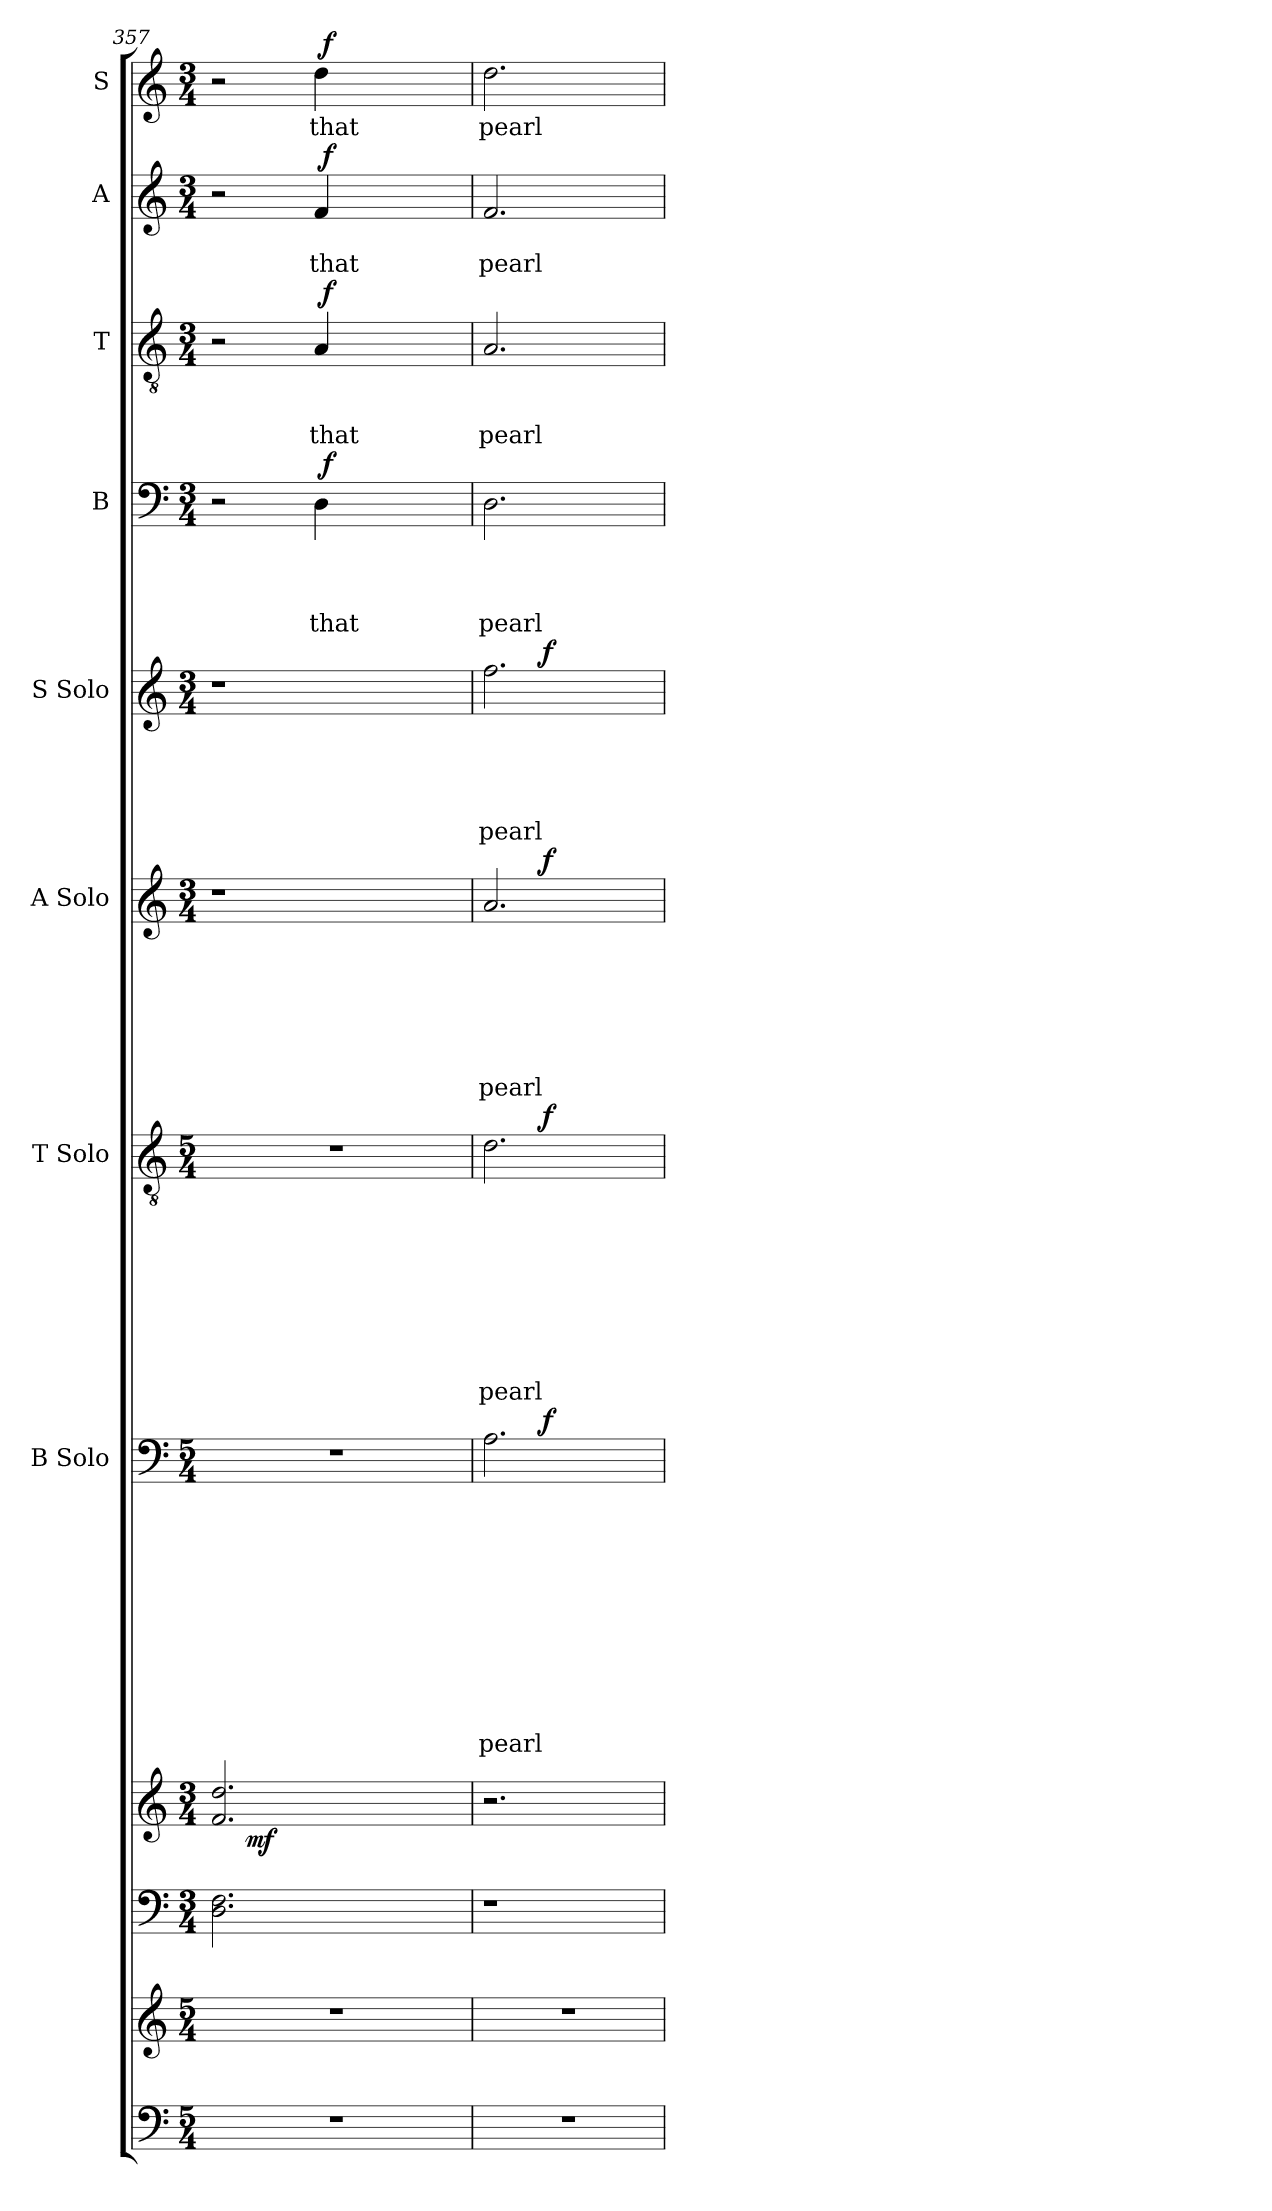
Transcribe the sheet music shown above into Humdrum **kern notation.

**kern	**kern	**kern	**kern	**dynam	**kern	**text	**text	**text	**text	**text	**text	**text	**text	**text	**text	**text	**dynam	**kern	**text	**text	**text	**text	**text	**text	**text	**text	**text	**dynam	**kern	**text	**text	**text	**text	**text	**text	**text	**dynam	**kern	**text	**text	**text	**text	**text	**dynam	**kern	**text	**text	**text	**text	**dynam	**kern	**text	**text	**text	**dynam	**kern	**text	**text	**dynam	**kern	**text	**dynam
*part12	*part11	*part10	*part9	*part9	*part8	*part8	*part8	*part8	*part8	*part8	*part8	*part8	*part8	*part8	*part8	*part8	*part8	*part7	*part7	*part7	*part7	*part7	*part7	*part7	*part7	*part7	*part7	*part7	*part6	*part6	*part6	*part6	*part6	*part6	*part6	*part6	*part6	*part5	*part5	*part5	*part5	*part5	*part5	*part5	*part4	*part4	*part4	*part4	*part4	*part4	*part3	*part3	*part3	*part3	*part3	*part2	*part2	*part2	*part2	*part1	*part1	*part1
*staff12	*staff11	*staff10	*staff9	*staff9	*staff8	*staff8	*staff8	*staff8	*staff8	*staff8	*staff8	*staff8	*staff8	*staff8	*staff8	*staff8	*staff8	*staff7	*staff7	*staff7	*staff7	*staff7	*staff7	*staff7	*staff7	*staff7	*staff7	*staff7	*staff6	*staff6	*staff6	*staff6	*staff6	*staff6	*staff6	*staff6	*staff6	*staff5	*staff5	*staff5	*staff5	*staff5	*staff5	*staff5	*staff4	*staff4	*staff4	*staff4	*staff4	*staff4	*staff3	*staff3	*staff3	*staff3	*staff3	*staff2	*staff2	*staff2	*staff2	*staff1	*staff1	*staff1
*	*	*	*	*	*I"B Solo	*	*	*	*	*	*	*	*	*	*	*	*	*I"T Solo	*	*	*	*	*	*	*	*	*	*	*I"A Solo	*	*	*	*	*	*	*	*	*I"S Solo	*	*	*	*	*	*	*I"B	*	*	*	*	*	*I"T	*	*	*	*	*I"A	*	*	*	*I"S	*	*
!!LO:PB:g=z
*clefF4	*clefG2	*clefF4	*clefG2	*	*clefF4	*	*	*	*	*	*	*	*	*	*	*	*	*clefGv2	*	*	*	*	*	*	*	*	*	*	*clefG2	*	*	*	*	*	*	*	*	*clefG2	*	*	*	*	*	*	*clefF4	*	*	*	*	*	*clefGv2	*	*	*	*	*clefG2	*	*	*	*clefG2	*	*
*k[]	*k[]	*k[]	*k[]	*	*k[]	*	*	*	*	*	*	*	*	*	*	*	*	*k[]	*	*	*	*	*	*	*	*	*	*	*k[]	*	*	*	*	*	*	*	*	*k[]	*	*	*	*	*	*	*k[]	*	*	*	*	*	*k[]	*	*	*	*	*k[]	*	*	*	*k[]	*	*
*C:	*C:	*C:	*C:	*	*C:	*	*	*	*	*	*	*	*	*	*	*	*	*C:	*	*	*	*	*	*	*	*	*	*	*C:	*	*	*	*	*	*	*	*	*C:	*	*	*	*	*	*	*C:	*	*	*	*	*	*C:	*	*	*	*	*C:	*	*	*	*C:	*	*
*M5/4	*M5/4	*M3/4	*M3/4	*	*M5/4	*	*	*	*	*	*	*	*	*	*	*	*	*M5/4	*	*	*	*	*	*	*	*	*	*	*M3/4	*	*	*	*	*	*	*	*	*M3/4	*	*	*	*	*	*	*M3/4	*	*	*	*	*	*M3/4	*	*	*	*	*M3/4	*	*	*	*M3/4	*	*
=357	=357	=357	=357	=357	=357	=357	=357	=357	=357	=357	=357	=357	=357	=357	=357	=357	=357	=357	=357	=357	=357	=357	=357	=357	=357	=357	=357	=357	=357	=357	=357	=357	=357	=357	=357	=357	=357	=357	=357	=357	=357	=357	=357	=357	=357	=357	=357	=357	=357	=357	=357	=357	=357	=357	=357	=357	=357	=357	=357	=357	=357	=357
!	!	!	!	!	!	!	!	!	!	!	!	!	!	!	!	!	!	!	!	!	!	!	!	!	!	!	!	!	!LO:N:vis=1	!	!	!	!	!	!	!	!	!LO:N:vis=1	!	!	!	!	!	!	!	!	!	!	!	!	!	!	!	!	!	!	!	!	!	!	!	!
*	*	*	*^	*	*	*	*	*	*	*	*	*	*	*	*	*	*	*	*	*	*	*	*	*	*	*	*	*	*	*	*	*	*	*	*	*	*	*	*	*	*	*	*	*	*^	*	*	*	*	*	*^	*	*	*	*	*^	*	*	*	*^	*	*
4%5r	4%5r	2.D\ 2.F\	2.f/ 2.dd/	8ryy	.	4%5r	.	.	.	.	.	.	.	.	.	.	.	.	4%5r	.	.	.	.	.	.	.	.	.	.	2.r	.	.	.	.	.	.	.	.	2.r	.	.	.	.	.	.	2r	3ryy	.	.	.	.	.	2r	3ryy	.	.	.	.	2r	3ryy	.	.	.	2r	3ryy	.	.
.	.	.	.	64ryy	.	.	.	.	.	.	.	.	.	.	.	.	.	.	.	.	.	.	.	.	.	.	.	.	.	.	.	.	.	.	.	.	.	.	.	.	.	.	.	.	.	.	.	.	.	.	.	.	.	.	.	.	.	.	.	.	.	.	.	.	.	.	.
!	!	!	!	!	!LO:DY:b	!	!	!	!	!	!	!	!	!	!	!	!	!	!	!	!	!	!	!	!	!	!	!	!	!	!	!	!	!	!	!	!	!	!	!	!	!	!	!	!	!	!	!	!	!	!	!	!	!	!	!	!	!	!	!	!	!	!	!	!	!	!
.	.	.	.	1ryy	mf	.	.	.	.	.	.	.	.	.	.	.	.	.	.	.	.	.	.	.	.	.	.	.	.	.	.	.	.	.	.	.	.	.	.	.	.	.	.	.	.	.	.	.	.	.	.	.	.	.	.	.	.	.	.	.	.	.	.	.	.	.	.
.	.	.	.	.	.	.	.	.	.	.	.	.	.	.	.	.	.	.	.	.	.	.	.	.	.	.	.	.	.	.	.	.	.	.	.	.	.	.	.	.	.	.	.	.	.	.	6ryy	.	.	.	.	.	.	6ryy	.	.	.	.	.	6ryy	.	.	.	.	6ryy	.	.
!	!	!	!	!	!	!	!	!	!	!	!	!	!	!	!	!	!	!	!	!	!	!	!	!	!	!	!	!	!	!	!	!	!	!	!	!	!	!	!	!	!	!	!	!	!	!	!	!	!	!	!LO:LY:b	!	!	!	!	!	!LO:LY:b	!	!	!	!	!LO:LY:b	!	!	!	!LO:LY:b	!
.	.	.	.	.	.	.	.	.	.	.	.	.	.	.	.	.	.	.	.	.	.	.	.	.	.	.	.	.	.	.	.	.	.	.	.	.	.	.	.	.	.	.	.	.	.	4D\	48ryy	.	.	.	that	.	4A/	48ryy	.	.	that	.	4f/	48ryy	.	that	.	4dd\	48ryy	that	.
!	!	!	!	!	!	!	!	!	!	!	!	!	!	!	!	!	!	!	!	!	!	!	!	!	!	!	!	!	!	!	!	!	!	!	!	!	!	!	!	!	!	!	!	!	!	!	!	!	!	!	!	!LO:DY:a	!	!	!	!	!	!LO:DY:a	!	!	!	!	!LO:DY:a	!	!	!	!LO:DY:a
.	.	.	.	.	.	.	.	.	.	.	.	.	.	.	.	.	.	.	.	.	.	.	.	.	.	.	.	.	.	.	.	.	.	.	.	.	.	.	.	.	.	.	.	.	.	.	3ryy	.	.	.	.	f	.	3ryy	.	.	.	f	.	3ryy	.	.	f	.	3ryy	.	f
.	.	2ryy	2ryy	.	.	.	.	.	.	.	.	.	.	.	.	.	.	.	.	.	.	.	.	.	.	.	.	.	.	2ryy	.	.	.	.	.	.	.	.	2ryy	.	.	.	.	.	.	2ryy	.	.	.	.	.	.	2ryy	.	.	.	.	.	2ryy	.	.	.	.	2ryy	.	.	.
.	.	.	.	.	.	.	.	.	.	.	.	.	.	.	.	.	.	.	.	.	.	.	.	.	.	.	.	.	.	.	.	.	.	.	.	.	.	.	.	.	.	.	.	.	.	.	12..ryy	.	.	.	.	.	.	12..ryy	.	.	.	.	.	12..ryy	.	.	.	.	12..ryy	.	.
.	.	.	.	.	.	.	.	.	.	.	.	.	.	.	.	.	.	.	.	.	.	.	.	.	.	.	.	.	.	.	.	.	.	.	.	.	.	.	.	.	.	.	.	.	.	.	4ryy	.	.	.	.	.	.	4ryy	.	.	.	.	.	4ryy	.	.	.	.	4ryy	.	.
.	.	.	.	16..ryy	.	.	.	.	.	.	.	.	.	.	.	.	.	.	.	.	.	.	.	.	.	.	.	.	.	.	.	.	.	.	.	.	.	.	.	.	.	.	.	.	.	.	.	.	.	.	.	.	.	.	.	.	.	.	.	.	.	.	.	.	.	.	.
=358	=358	=358	=358	=358	=358	=358	=358	=358	=358	=358	=358	=358	=358	=358	=358	=358	=358	=358	=358	=358	=358	=358	=358	=358	=358	=358	=358	=358	=358	=358	=358	=358	=358	=358	=358	=358	=358	=358	=358	=358	=358	=358	=358	=358	=358	=358	=358	=358	=358	=358	=358	=358	=358	=358	=358	=358	=358	=358	=358	=358	=358	=358	=358	=358	=358	=358	=358
!	!	!LO:N:vis=1	!LO:N:vis=1	!	!	!	!	!	!	!	!	!	!	!	!	!	!LO:LY:b	!	!	!	!	!	!	!	!	!	!	!LO:LY:b	!	!	!	!	!	!	!	!	!LO:LY:b	!	!	!	!	!	!	!LO:LY:b	!	!	!	!	!	!	!LO:LY:b	!	!	!	!	!	!LO:LY:b	!	!	!	!	!LO:LY:b	!	!	!	!LO:LY:b	!
*	*	*	*	*	*	*	*	*	*	*	*	*	*	*	*	*	*	*	*	*	*	*	*	*	*	*	*	*	*	*	*	*	*	*	*	*	*	*	*	*	*	*	*	*	*	*v	*v	*	*	*	*	*	*	*	*	*	*	*	*v	*v	*	*	*	*v	*v	*	*
*	*	*	*v	*v	*	*^	*	*	*	*	*	*	*	*	*	*	*	*	*^	*	*	*	*	*	*	*	*	*	*	*^	*	*	*	*	*	*	*	*	*^	*	*	*	*	*	*	*	*	*	*	*	*	*v	*v	*	*	*	*	*	*	*	*	*	*	*
4%5r	4%5r	2.r	2.r	.	2.A\	4ryy	.	.	.	.	.	.	.	.	.	.	pearl	.	2.d\	4ryy	.	.	.	.	.	.	.	.	pearl	.	2.a/	4ryy	.	.	.	.	.	.	pearl	.	2.ff\	4ryy	.	.	.	.	pearl	.	2.D\	.	.	.	pearl	.	2.A/	.	.	pearl	.	2.f/	.	pearl	.	2.dd\	pearl	.
.	.	.	.	.	.	16ryy	.	.	.	.	.	.	.	.	.	.	.	.	.	16ryy	.	.	.	.	.	.	.	.	.	.	.	16ryy	.	.	.	.	.	.	.	.	.	16ryy	.	.	.	.	.	.	.	.	.	.	.	.	.	.	.	.	.	.	.	.	.	.	.	.
!	!	!	!	!	!	!	!	!	!	!	!	!	!	!	!	!	!	!LO:DY:a	!	!	!	!	!	!	!	!	!	!	!	!LO:DY:a	!	!	!	!	!	!	!	!	!	!LO:DY:a	!	!	!	!	!	!	!	!LO:DY:a	!	!	!	!	!	!	!	!	!	!	!	!	!	!	!	!	!	!
.	.	.	.	.	.	2...ryy	.	.	.	.	.	.	.	.	.	.	.	f	.	2...ryy	.	.	.	.	.	.	.	.	.	f	.	2...ryy	.	.	.	.	.	.	.	f	.	2...ryy	.	.	.	.	.	f	.	.	.	.	.	.	.	.	.	.	.	.	.	.	.	.	.	.
.	.	2ryy	2ryy	.	2ryy	.	.	.	.	.	.	.	.	.	.	.	.	.	2ryy	.	.	.	.	.	.	.	.	.	.	.	2ryy	.	.	.	.	.	.	.	.	.	2ryy	.	.	.	.	.	.	.	2ryy	.	.	.	.	.	2ryy	.	.	.	.	2ryy	.	.	.	2ryy	.	.
*	*	*	*	*	*v	*v	*	*	*	*	*	*	*	*	*	*	*	*	*	*	*	*	*	*	*	*	*	*	*	*	*v	*v	*	*	*	*	*	*	*	*	*v	*v	*	*	*	*	*	*	*	*	*	*	*	*	*	*	*	*	*	*	*	*	*	*	*	*
*	*	*	*	*	*	*	*	*	*	*	*	*	*	*	*	*	*	*v	*v	*	*	*	*	*	*	*	*	*	*	*	*	*	*	*	*	*	*	*	*	*	*	*	*	*	*	*	*	*	*	*	*	*	*	*	*	*	*	*	*	*	*	*	*
=	=	=	=	=	=	=	=	=	=	=	=	=	=	=	=	=	=	=	=	=	=	=	=	=	=	=	=	=	=	=	=	=	=	=	=	=	=	=	=	=	=	=	=	=	=	=	=	=	=	=	=	=	=	=	=	=	=	=	=	=	=	=
*-	*-	*-	*-	*-	*-	*-	*-	*-	*-	*-	*-	*-	*-	*-	*-	*-	*-	*-	*-	*-	*-	*-	*-	*-	*-	*-	*-	*-	*-	*-	*-	*-	*-	*-	*-	*-	*-	*-	*-	*-	*-	*-	*-	*-	*-	*-	*-	*-	*-	*-	*-	*-	*-	*-	*-	*-	*-	*-	*-	*-	*-	*-
